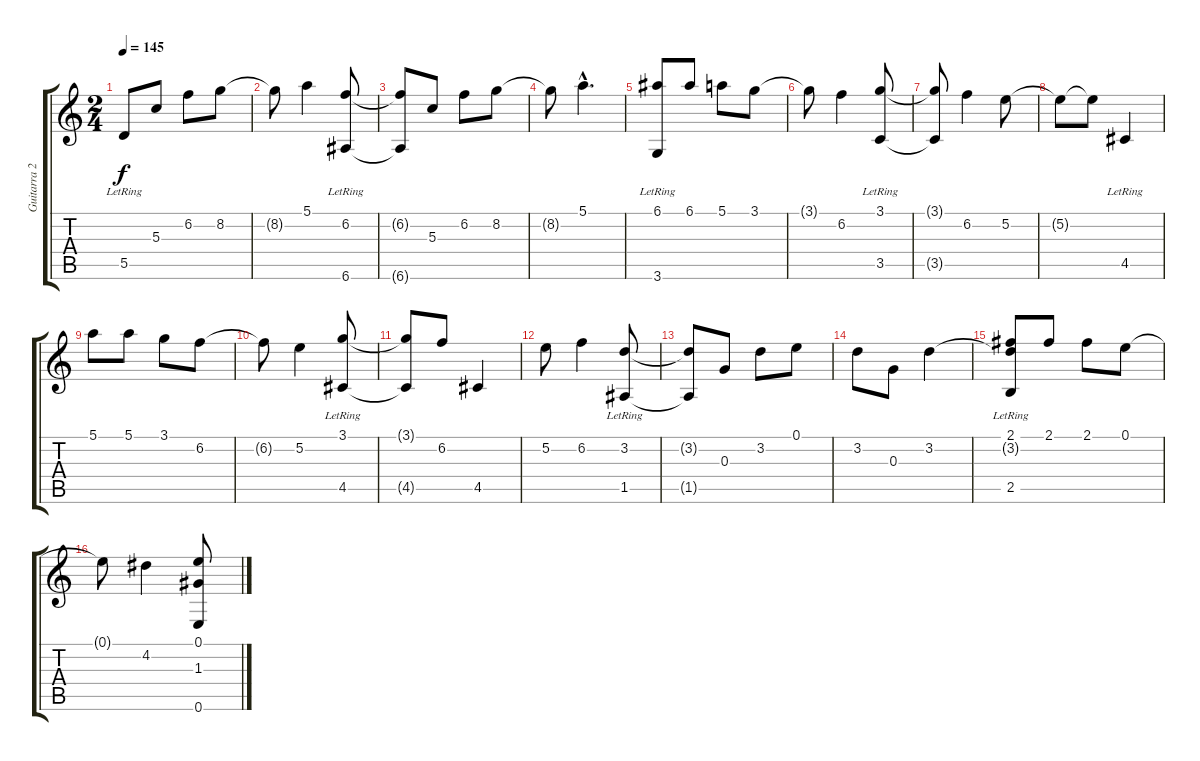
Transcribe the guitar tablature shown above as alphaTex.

\track ("Guitarra 2" "Guitarra 2") {instrument electricbassfinger}
\staff {score tabs}
\tuning (E4 B3 G3 D3 A2 E2) {hide}
\ts (2 4)
\tempo 145
\clef g2
\ks c
5.5{lr}.8{dy f} 5.3.8 6.2.8 8.2.8 |
8.2{t}.8 5.1.4 (6.2 6.6{lr}).8 |
(6.2{t} 6.6{t}).8 5.3.8 6.2.8 8.2.8 |
8.2{t}.8 5.1{hac}.4{d} |
(6.1 3.6{lr}).8 6.1.8 5.1.8 3.1.8 |
3.1{t}.8 6.2.4 (3.1 3.5{lr}).8 |
(3.1{t} 3.5{t}).8 6.2.4 5.2.8 |
5.2{t}.8 5.2{t}.8 4.5{lr}.4 |
5.1.8 5.1.8 3.1.8 6.2.8 |
6.2{t}.8 5.2.4 (3.1 4.5{lr}).8 |
(3.1{t} 4.5{t}).8 6.2.8 4.5.4 |
5.2.8 6.2.4 (3.2 1.5{lr}).8 |
(3.2{t} 1.5{t}).8 0.3.8 3.2.8 0.1.8 |
3.2.8 0.3.8 3.2.4 |
(2.1 3.2{t} 2.5{lr}).8 2.1.8 2.1.8 0.1.8 |
0.1{t}.8 4.2.4 (0.1 1.3 0.6).8
